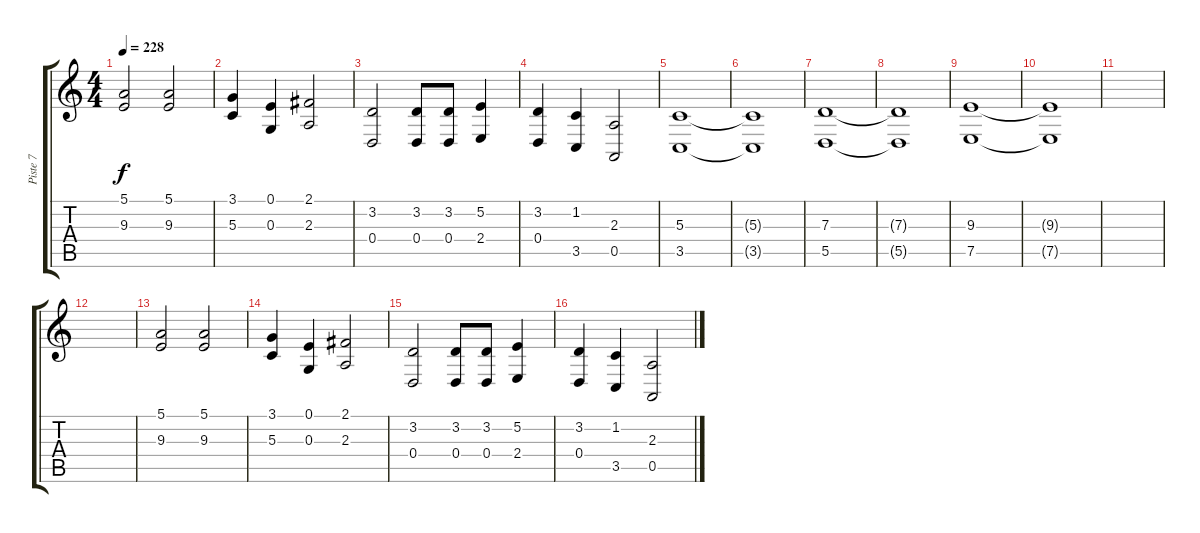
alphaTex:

\track ("Piste 7" "Piste 7") {instrument synthvoice}
\staff {score tabs}
\tuning (E4 B3 G3 D3 A2 E2) {hide}
\ts (4 4)
\tempo 228
\clef g2
\ks c
(5.1 9.3).2{dy f} (5.1 9.3).2 |
(3.1 5.3).4 (0.1 0.3).4 (2.1 2.3).2 |
(3.2 0.4).2 (3.2 0.4).8 (3.2 0.4).8 (5.2 2.4).4 |
(3.2 0.4).4 (1.2 3.5).4 (2.3 0.5).2 |
(5.3 3.5).1 |
(5.3{t} 3.5{t}).1 |
(7.3 5.5).1 |
(7.3{t} 5.5{t}).1 |
(9.3 7.5).1 |
(9.3{t} 7.5{t}).1 |
|
|
(5.1 9.3).2 (5.1 9.3).2 |
(3.1 5.3).4 (0.1 0.3).4 (2.1 2.3).2 |
(3.2 0.4).2 (3.2 0.4).8 (3.2 0.4).8 (5.2 2.4).4 |
(3.2 0.4).4 (1.2 3.5).4 (2.3 0.5).2
